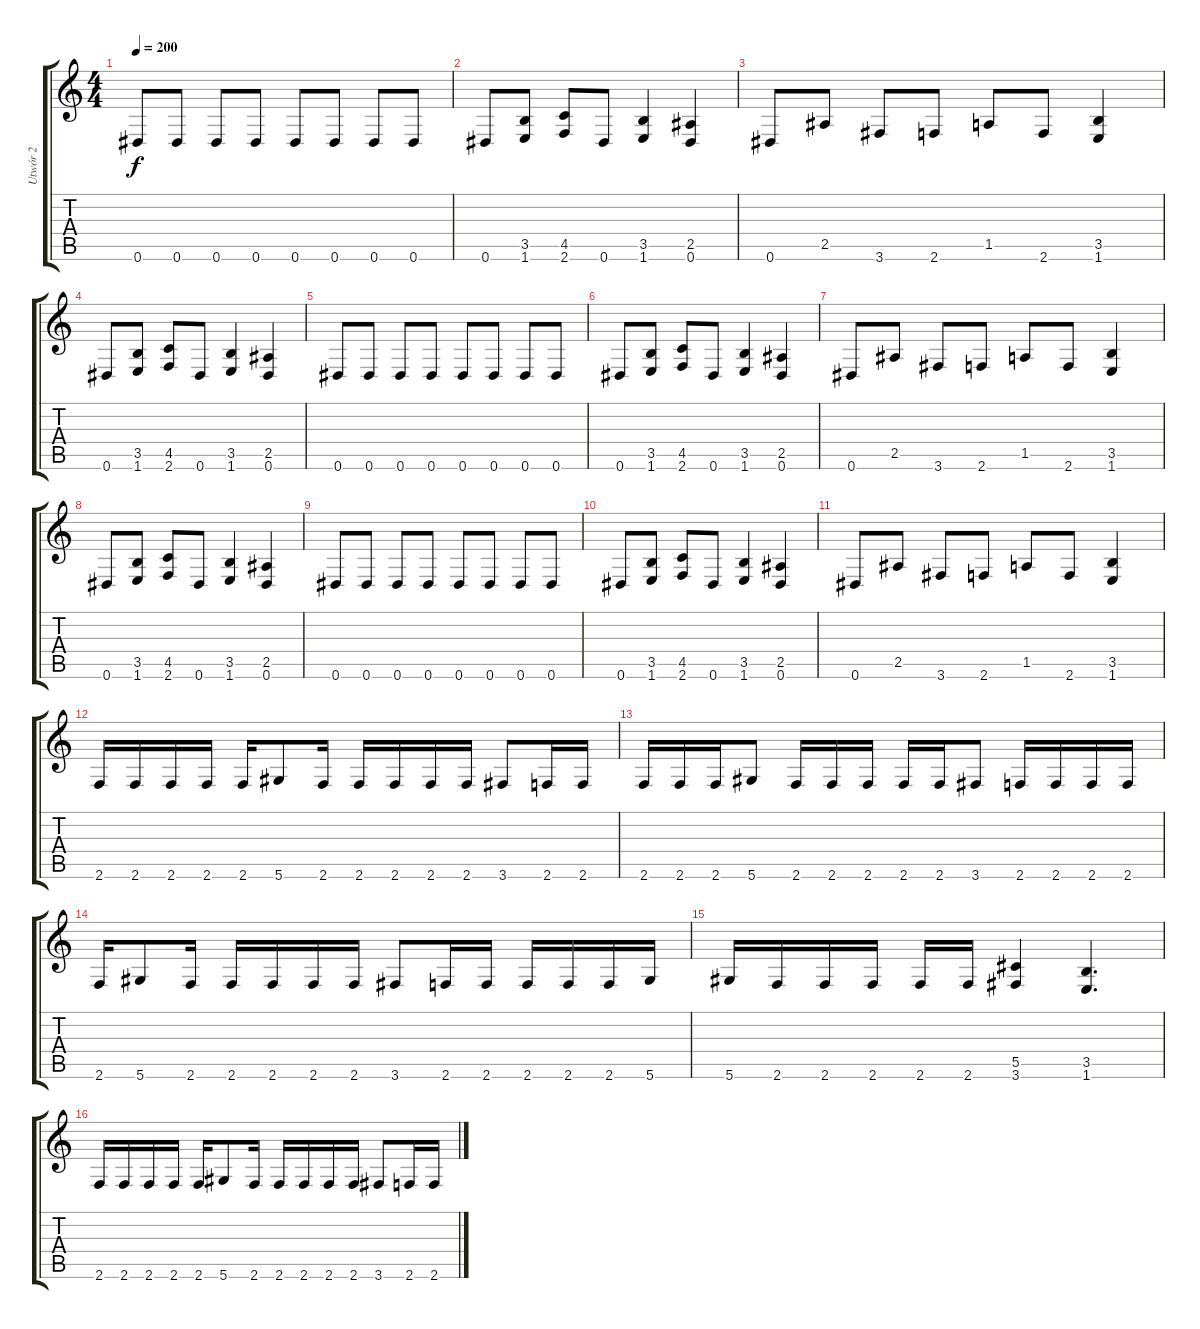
\track ("Utwór 2" "Utwór 2") {instrument overdrivenguitar}
\staff {score tabs}
\tuning (Eb4 Bb3 Gb3 Db3 Ab2 Eb2) {hide}
\ts (4 4)
\tempo 200
\clef g2
\ks c
0.6.8{dy f} 0.6.8 0.6.8 0.6.8 0.6.8 0.6.8 0.6.8 0.6.8 |
0.6.8 (3.5 1.6).8 (4.5 2.6).8 0.6.8 (3.5 1.6).4 (2.5 0.6).4 |
0.6.8 2.5.8 3.6.8 2.6.8 1.5.8 2.6.8 (3.5 1.6).4 |
0.6.8 (3.5 1.6).8 (4.5 2.6).8 0.6.8 (3.5 1.6).4 (2.5 0.6).4 |
0.6.8 0.6.8 0.6.8 0.6.8 0.6.8 0.6.8 0.6.8 0.6.8 |
0.6.8 (3.5 1.6).8 (4.5 2.6).8 0.6.8 (3.5 1.6).4 (2.5 0.6).4 |
0.6.8 2.5.8 3.6.8 2.6.8 1.5.8 2.6.8 (3.5 1.6).4 |
0.6.8 (3.5 1.6).8 (4.5 2.6).8 0.6.8 (3.5 1.6).4 (2.5 0.6).4 |
0.6.8 0.6.8 0.6.8 0.6.8 0.6.8 0.6.8 0.6.8 0.6.8 |
0.6.8 (3.5 1.6).8 (4.5 2.6).8 0.6.8 (3.5 1.6).4 (2.5 0.6).4 |
0.6.8 2.5.8 3.6.8 2.6.8 1.5.8 2.6.8 (3.5 1.6).4 |
2.6.16 2.6.16 2.6.16 2.6.16 2.6.16 5.6.8 2.6.16 2.6.16 2.6.16 2.6.16 2.6.16 3.6.8 2.6.16 2.6.16 |
2.6.16 2.6.16 2.6.16 5.6.8 2.6.16 2.6.16 2.6.16 2.6.16 2.6.16 3.6.8 2.6.16 2.6.16 2.6.16 2.6.16 |
2.6.16 5.6.8 2.6.16 2.6.16 2.6.16 2.6.16 2.6.16 3.6.8 2.6.16 2.6.16 2.6.16 2.6.16 2.6.16 5.6.16 |
5.6.16 2.6.16 2.6.16 2.6.16 2.6.16 2.6.16 (5.5 3.6).4 (3.5 1.6).4{d} |
2.6.16 2.6.16 2.6.16 2.6.16 2.6.16 5.6.8 2.6.16 2.6.16 2.6.16 2.6.16 2.6.16 3.6.8 2.6.16 2.6.16
